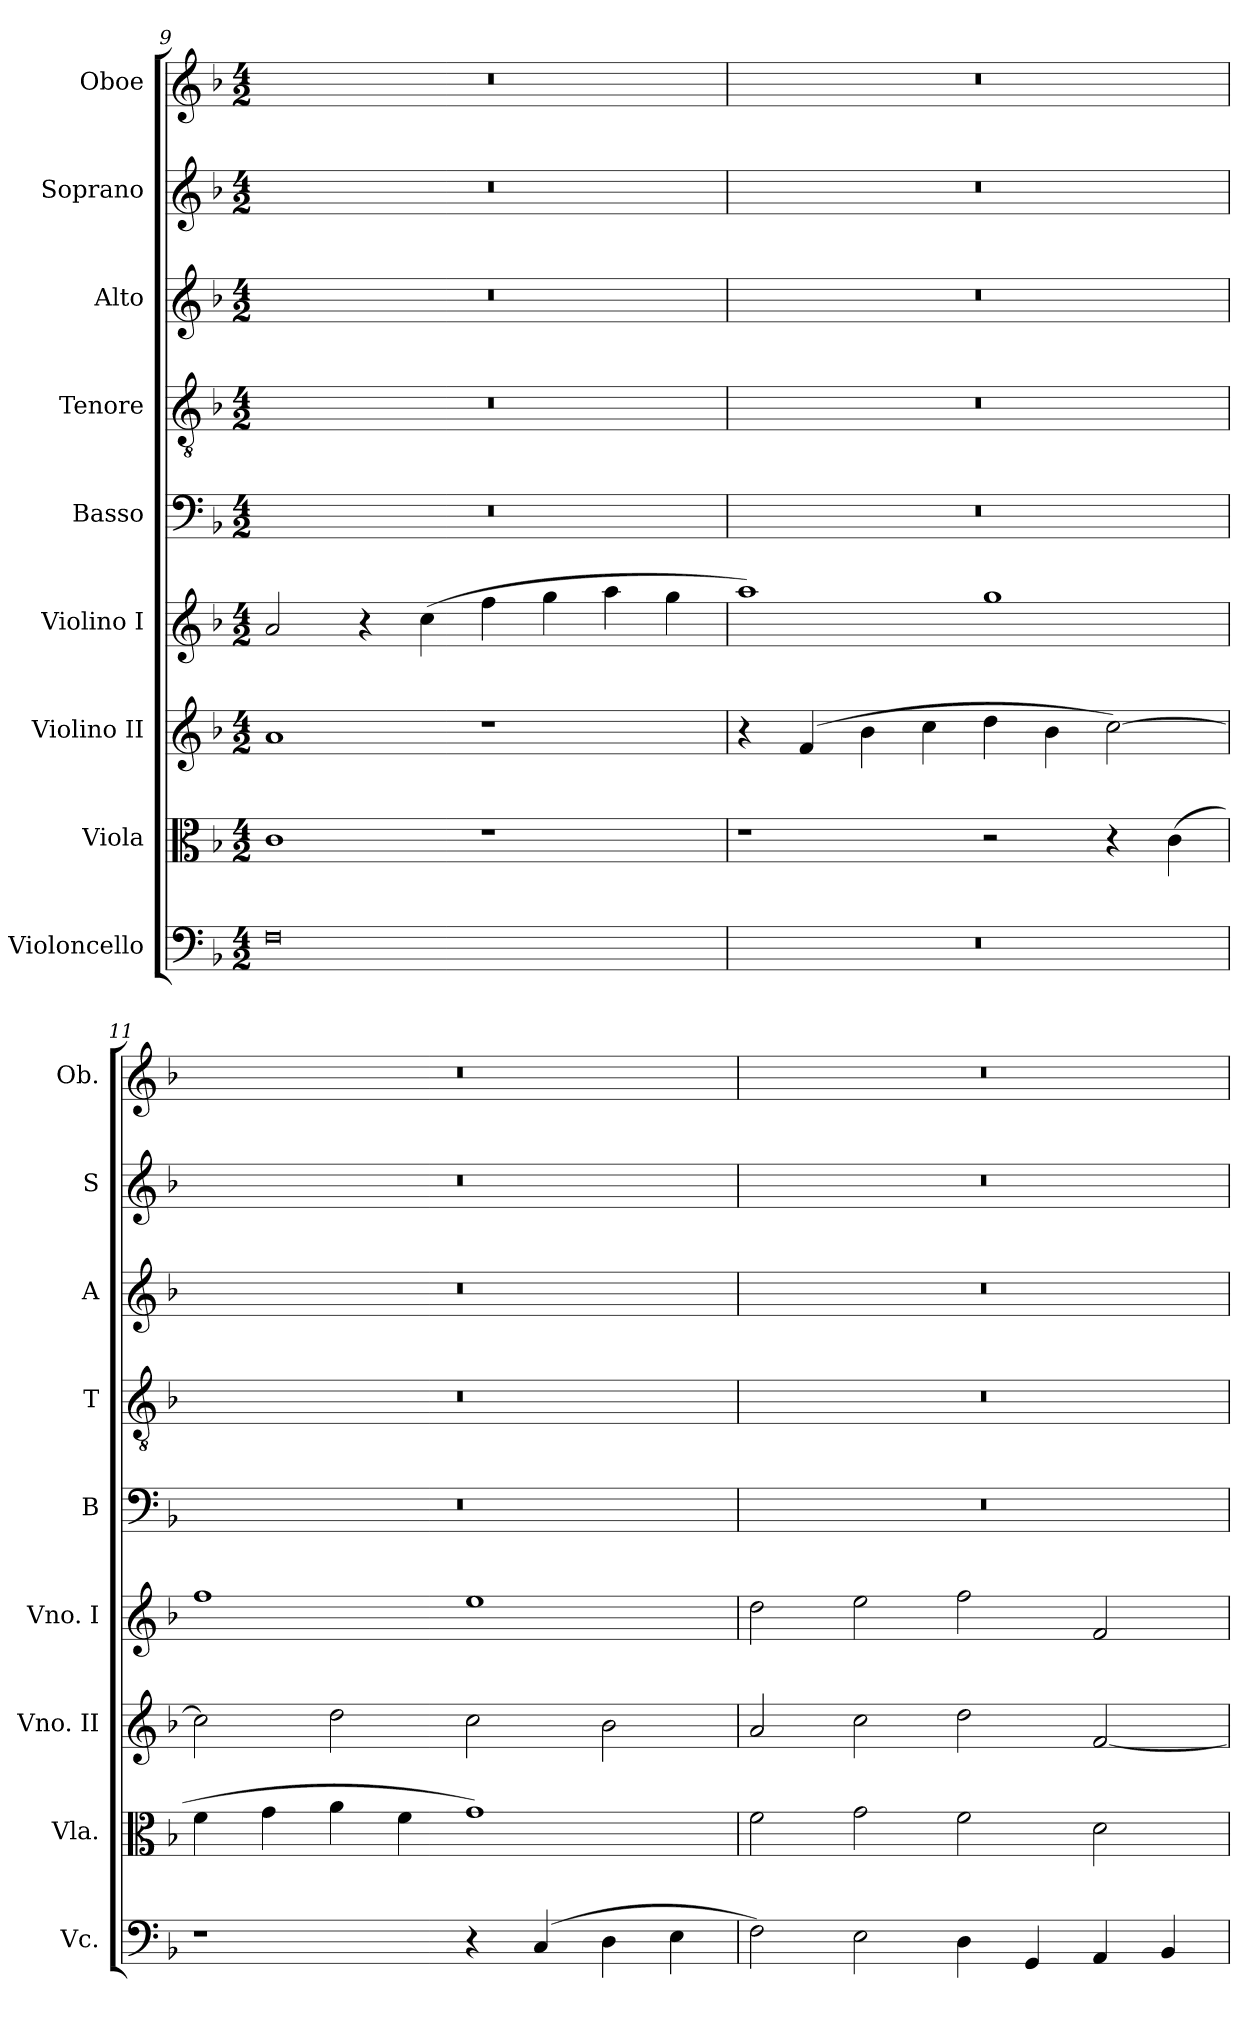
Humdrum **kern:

**kern	**kern	**kern	**kern	**kern	**kern	**kern	**kern	**kern
*part9	*part8	*part7	*part6	*part5	*part4	*part3	*part2	*part1
*staff9	*staff8	*staff7	*staff6	*staff5	*staff4	*staff3	*staff2	*staff1
*I"Violoncello	*I"Viola	*I"Violino II	*I"Violino I	*I"Basso	*I"Tenore	*I"Alto	*I"Soprano	*I"Oboe
*I'Vc.	*I'Vla.	*I'Vno. II	*I'Vno. I	*I'B	*I'T	*I'A	*I'S	*I'Ob.
!!LO:PB:g=z
*clefF4	*clefC3	*clefG2	*clefG2	*clefF4	*clefGv2	*clefG2	*clefG2	*clefG2
*k[b-]	*k[b-]	*k[b-]	*k[b-]	*k[b-]	*k[b-]	*k[b-]	*k[b-]	*k[b-]
*F:	*F:	*F:	*F:	*F:	*F:	*F:	*F:	*F:
*M4/2	*M4/2	*M4/2	*M4/2	*M4/2	*M4/2	*M4/2	*M4/2	*M4/2
=9	=9	=9	=9	=9	=9	=9	=9	=9
0F	1c	1a	2a/	0r	0r	0r	0r	0r
.	.	.	4r	.	.	.	.	.
.	.	.	(4cc\	.	.	.	.	.
.	1r	1r	4ff\	.	.	.	.	.
.	.	.	4gg\	.	.	.	.	.
.	.	.	4aa\	.	.	.	.	.
.	.	.	4gg\	.	.	.	.	.
=10	=10	=10	=10	=10	=10	=10	=10	=10
0r	1r	4r	1aa)	0r	0r	0r	0r	0r
.	.	(4f/	.	.	.	.	.	.
.	.	4b-\	.	.	.	.	.	.
.	.	4cc\	.	.	.	.	.	.
.	2r	4dd\	1gg	.	.	.	.	.
.	.	4b-\	.	.	.	.	.	.
.	4r	[2cc\)	.	.	.	.	.	.
.	(4c\	.	.	.	.	.	.	.
=11	=11	=11	=11	=11	=11	=11	=11	=11
1r	4f\	2cc\]	1ff	0r	0r	0r	0r	0r
.	4g\	.	.	.	.	.	.	.
.	4a\	2dd\	.	.	.	.	.	.
.	4f\	.	.	.	.	.	.	.
4r	1g)	2cc\	1ee	.	.	.	.	.
(4C/	.	.	.	.	.	.	.	.
4D\	.	2b-\	.	.	.	.	.	.
4E\	.	.	.	.	.	.	.	.
=12	=12	=12	=12	=12	=12	=12	=12	=12
2F\)	2f\	2a/	2dd\	0r	0r	0r	0r	0r
2E\	2g\	2cc\	2ee\	.	.	.	.	.
4D\	2f\	2dd\	2ff\	.	.	.	.	.
4GG/	.	.	.	.	.	.	.	.
4AA/	2d\	[2f/	2f/	.	.	.	.	.
4BB-/	.	.	.	.	.	.	.	.
=	=	=	=	=	=	=	=	=
*-	*-	*-	*-	*-	*-	*-	*-	*-
